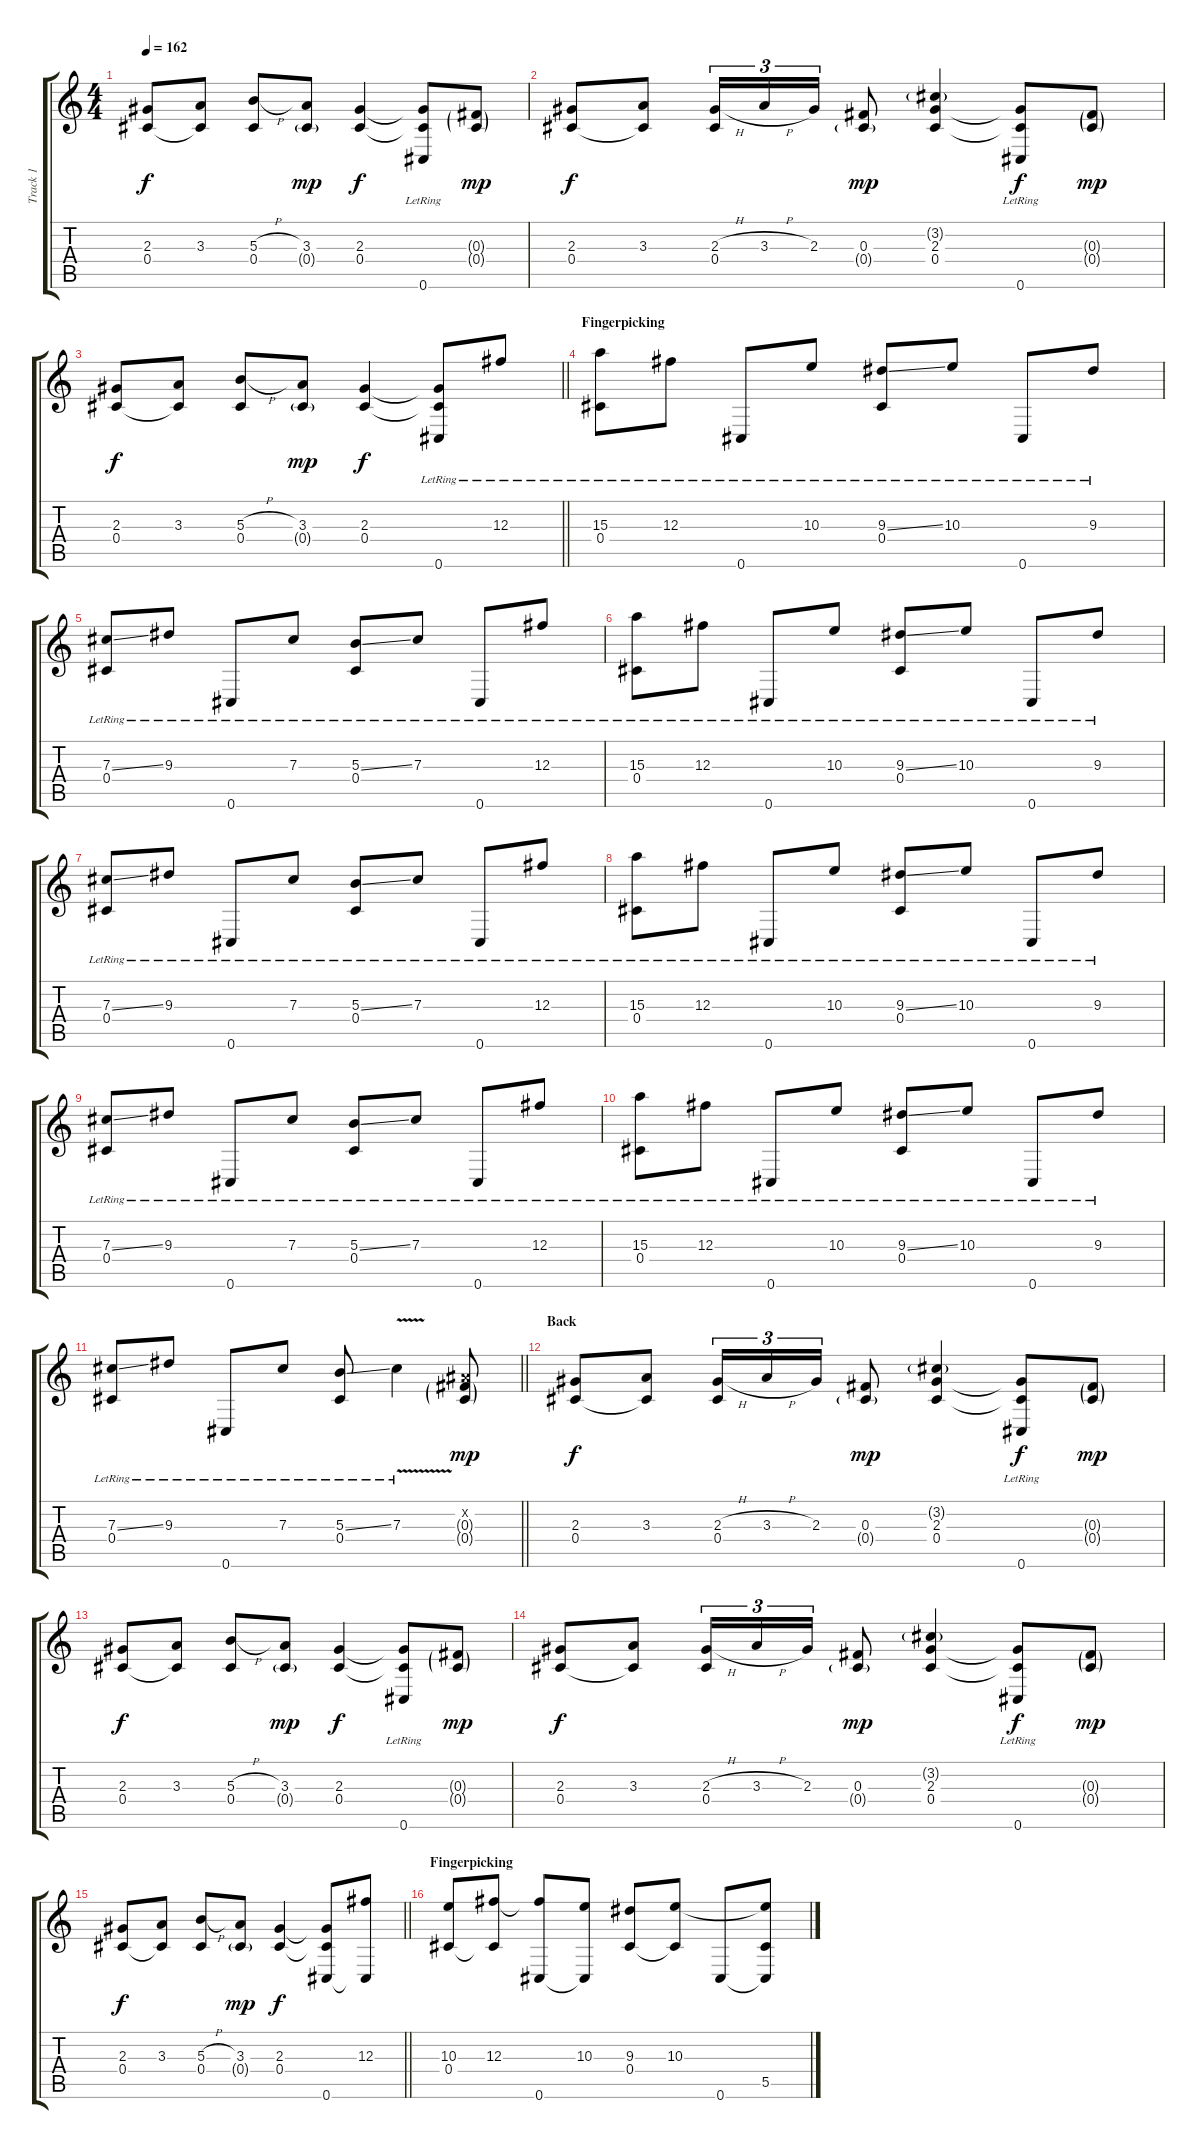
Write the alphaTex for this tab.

\track ("Track 1" "Track 1") {instrument acousticguitarsteel}
\staff {score tabs}
\tuning (Eb4 Bb3 Gb3 Db3 Ab2 Db2) {hide}
\ts (4 4)
\tempo 162
\clef g2
\ks c
(2.3 0.4).8{dy f} (3.3 0.4{t}).8 (5.3{h} 0.4).8 (3.3 0.4{g}).8{dy mp} (2.3 0.4).4{dy f} (2.3{t} 0.4{t} 0.6{lr}).8 (0.3{g} 0.4{g}).8{dy mp} |
(2.3 0.4).8{dy f} (3.3 0.4{t}).8 (2.3{h} 0.4).16{tu (3 2)} 3.3{h}.16{tu (3 2)} 2.3.16{tu (3 2)} (0.3 0.4{g}).8{dy mp} (3.2{g} 2.3 0.4).4 (2.3{t} 0.4{t} 0.6{lr}).8{dy f} (0.3{g} 0.4{g}).8{dy mp} |
\barLineRight lightlight
(2.3 0.4).8{dy f} (3.3 0.4{t}).8 (5.3{h} 0.4).8 (3.3 0.4{g}).8{dy mp} (2.3 0.4).4{dy f} (2.3{t} 0.4{t} 0.6{lr}).8 12.3{lr}.8 |
\section ("" "Fingerpicking")
(15.3{lr} 0.4{lr}).8 12.3{lr}.8 0.6{lr}.8 10.3{lr}.8 (9.3{ss lr} 0.4{lr}).8 10.3{lr}.8 0.6{lr}.8 9.3{lr}.8 |
(7.3{ss lr} 0.4{lr}).8 9.3{lr}.8 0.6{lr}.8 7.3{lr}.8 (5.3{ss lr} 0.4{lr}).8 7.3{lr}.8 0.6{lr}.8 12.3{lr}.8 |
(15.3{lr} 0.4{lr}).8 12.3{lr}.8 0.6{lr}.8 10.3{lr}.8 (9.3{ss lr} 0.4{lr}).8 10.3{lr}.8 0.6{lr}.8 9.3{lr}.8 |
(7.3{ss lr} 0.4{lr}).8 9.3{lr}.8 0.6{lr}.8 7.3{lr}.8 (5.3{ss lr} 0.4{lr}).8 7.3{lr}.8 0.6{lr}.8 12.3{lr}.8 |
(15.3{lr} 0.4{lr}).8 12.3{lr}.8 0.6{lr}.8 10.3{lr}.8 (9.3{ss lr} 0.4{lr}).8 10.3{lr}.8 0.6{lr}.8 9.3{lr}.8 |
(7.3{ss lr} 0.4{lr}).8 9.3{lr}.8 0.6{lr}.8 7.3{lr}.8 (5.3{ss lr} 0.4{lr}).8 7.3{lr}.8 0.6{lr}.8 12.3{lr}.8 |
(15.3{lr} 0.4{lr}).8 12.3{lr}.8 0.6{lr}.8 10.3{lr}.8 (9.3{ss lr} 0.4{lr}).8 10.3{lr}.8 0.6{lr}.8 9.3{lr}.8 |
\barLineRight lightlight
(7.3{ss lr} 0.4{lr}).8 9.3{lr}.8 0.6{lr}.8 7.3{lr}.8 (5.3{ss lr} 0.4{lr}).8 7.3{v lr}.4 (0.2{x} 0.3{g} 0.4{g}).8{dy mp} |
\section ("" "Back")
(2.3 0.4).8{dy f} (3.3 0.4{t}).8 (2.3{h} 0.4).16{tu (3 2)} 3.3{h}.16{tu (3 2)} 2.3.16{tu (3 2)} (0.3 0.4{g}).8{dy mp} (3.2{g} 2.3 0.4).4 (2.3{t} 0.4{t} 0.6{lr}).8{dy f} (0.3{g} 0.4{g}).8{dy mp} |
(2.3 0.4).8{dy f} (3.3 0.4{t}).8 (5.3{h} 0.4).8 (3.3 0.4{g}).8{dy mp} (2.3 0.4).4{dy f} (2.3{t} 0.4{t} 0.6{lr}).8 (0.3{g} 0.4{g}).8{dy mp} |
(2.3 0.4).8{dy f} (3.3 0.4{t}).8 (2.3{h} 0.4).16{tu (3 2)} 3.3{h}.16{tu (3 2)} 2.3.16{tu (3 2)} (0.3 0.4{g}).8{dy mp} (3.2{g} 2.3 0.4).4 (2.3{t} 0.4{t} 0.6{lr}).8{dy f} (0.3{g} 0.4{g}).8{dy mp} |
\barLineRight lightlight
(2.3 0.4).8{dy f} (3.3 0.4{t}).8 (5.3{h} 0.4).8 (3.3 0.4{g}).8{dy mp} (2.3 0.4).4{dy f} (2.3{t} 0.4{t} 0.6).8 (12.3 0.6{t}).8 |
\section ("" "Fingerpicking")
(10.3 0.4).8 (12.3 0.4{t}).8 (12.3{t} 0.6).8 (10.3 0.6{t}).8 (9.3 0.4).8 (10.3 0.4{t}).8 0.6.8 (10.3{t} 5.5 0.6{t}).8
